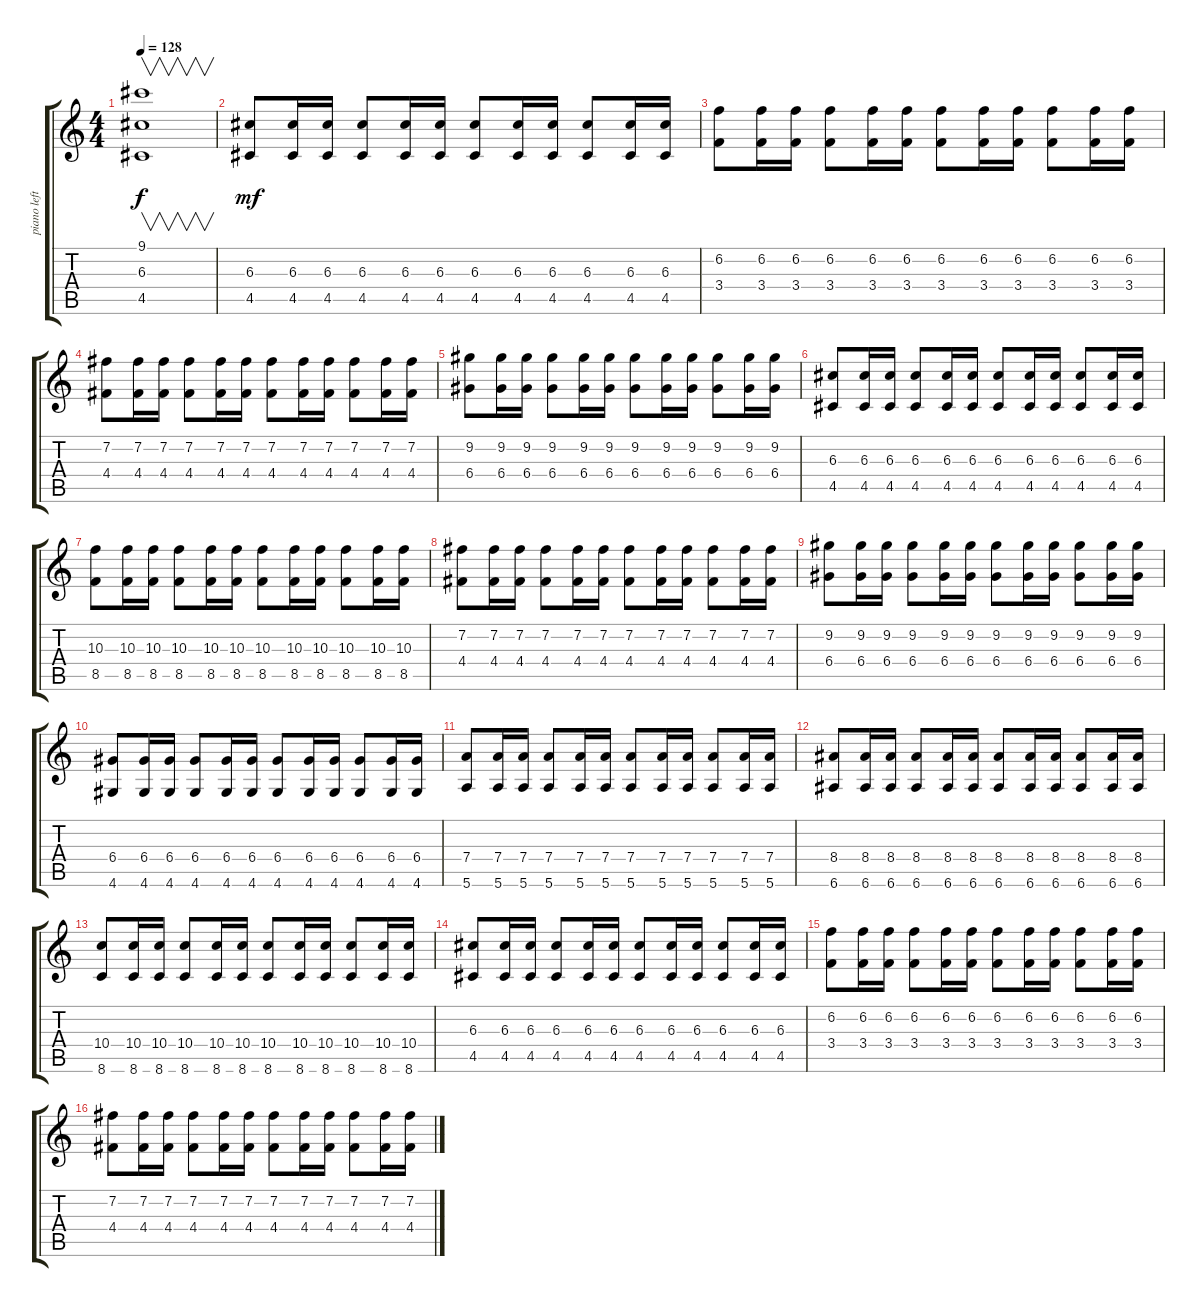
\track ("piano left" "piano left") {instrument distortionguitar}
\staff {score tabs}
\tuning (E4 B3 G3 D3 A2 E2) {hide}
\ts (4 4)
\tempo 128
\clef g2
\ks c
(9.1{t} 6.3{t} 4.5{t}).1{v dy f} |
(6.3 4.5).8{dy mf} (6.3 4.5).16 (6.3 4.5).16 (6.3 4.5).8 (6.3 4.5).16 (6.3 4.5).16 (6.3 4.5).8 (6.3 4.5).16 (6.3 4.5).16 (6.3 4.5).8 (6.3 4.5).16 (6.3 4.5).16 |
(6.2 3.4).8 (6.2 3.4).16 (6.2 3.4).16 (6.2 3.4).8 (6.2 3.4).16 (6.2 3.4).16 (6.2 3.4).8 (6.2 3.4).16 (6.2 3.4).16 (6.2 3.4).8 (6.2 3.4).16 (6.2 3.4).16 |
(7.2 4.4).8 (7.2 4.4).16 (7.2 4.4).16 (7.2 4.4).8 (7.2 4.4).16 (7.2 4.4).16 (7.2 4.4).8 (7.2 4.4).16 (7.2 4.4).16 (7.2 4.4).8 (7.2 4.4).16 (7.2 4.4).16 |
(9.2 6.4).8 (9.2 6.4).16 (9.2 6.4).16 (9.2 6.4).8 (9.2 6.4).16 (9.2 6.4).16 (9.2 6.4).8 (9.2 6.4).16 (9.2 6.4).16 (9.2 6.4).8 (9.2 6.4).16 (9.2 6.4).16 |
(6.3 4.5).8 (6.3 4.5).16 (6.3 4.5).16 (6.3 4.5).8 (6.3 4.5).16 (6.3 4.5).16 (6.3 4.5).8 (6.3 4.5).16 (6.3 4.5).16 (6.3 4.5).8 (6.3 4.5).16 (6.3 4.5).16 |
(10.3 8.5).8 (10.3 8.5).16 (10.3 8.5).16 (10.3 8.5).8 (10.3 8.5).16 (10.3 8.5).16 (10.3 8.5).8 (10.3 8.5).16 (10.3 8.5).16 (10.3 8.5).8 (10.3 8.5).16 (10.3 8.5).16 |
(7.2 4.4).8 (7.2 4.4).16 (7.2 4.4).16 (7.2 4.4).8 (7.2 4.4).16 (7.2 4.4).16 (7.2 4.4).8 (7.2 4.4).16 (7.2 4.4).16 (7.2 4.4).8 (7.2 4.4).16 (7.2 4.4).16 |
(9.2 6.4).8 (9.2 6.4).16 (9.2 6.4).16 (9.2 6.4).8 (9.2 6.4).16 (9.2 6.4).16 (9.2 6.4).8 (9.2 6.4).16 (9.2 6.4).16 (9.2 6.4).8 (9.2 6.4).16 (9.2 6.4).16 |
(6.4 4.6).8 (6.4 4.6).16 (6.4 4.6).16 (6.4 4.6).8 (6.4 4.6).16 (6.4 4.6).16 (6.4 4.6).8 (6.4 4.6).16 (6.4 4.6).16 (6.4 4.6).8 (6.4 4.6).16 (6.4 4.6).16 |
(7.4 5.6).8 (7.4 5.6).16 (7.4 5.6).16 (7.4 5.6).8 (7.4 5.6).16 (7.4 5.6).16 (7.4 5.6).8 (7.4 5.6).16 (7.4 5.6).16 (7.4 5.6).8 (7.4 5.6).16 (7.4 5.6).16 |
(8.4 6.6).8 (8.4 6.6).16 (8.4 6.6).16 (8.4 6.6).8 (8.4 6.6).16 (8.4 6.6).16 (8.4 6.6).8 (8.4 6.6).16 (8.4 6.6).16 (8.4 6.6).8 (8.4 6.6).16 (8.4 6.6).16 |
(10.4 8.6).8 (10.4 8.6).16 (10.4 8.6).16 (10.4 8.6).8 (10.4 8.6).16 (10.4 8.6).16 (10.4 8.6).8 (10.4 8.6).16 (10.4 8.6).16 (10.4 8.6).8 (10.4 8.6).16 (10.4 8.6).16 |
(6.3 4.5).8 (6.3 4.5).16 (6.3 4.5).16 (6.3 4.5).8 (6.3 4.5).16 (6.3 4.5).16 (6.3 4.5).8 (6.3 4.5).16 (6.3 4.5).16 (6.3 4.5).8 (6.3 4.5).16 (6.3 4.5).16 |
(6.2 3.4).8 (6.2 3.4).16 (6.2 3.4).16 (6.2 3.4).8 (6.2 3.4).16 (6.2 3.4).16 (6.2 3.4).8 (6.2 3.4).16 (6.2 3.4).16 (6.2 3.4).8 (6.2 3.4).16 (6.2 3.4).16 |
(7.2 4.4).8 (7.2 4.4).16 (7.2 4.4).16 (7.2 4.4).8 (7.2 4.4).16 (7.2 4.4).16 (7.2 4.4).8 (7.2 4.4).16 (7.2 4.4).16 (7.2 4.4).8 (7.2 4.4).16 (7.2 4.4).16
